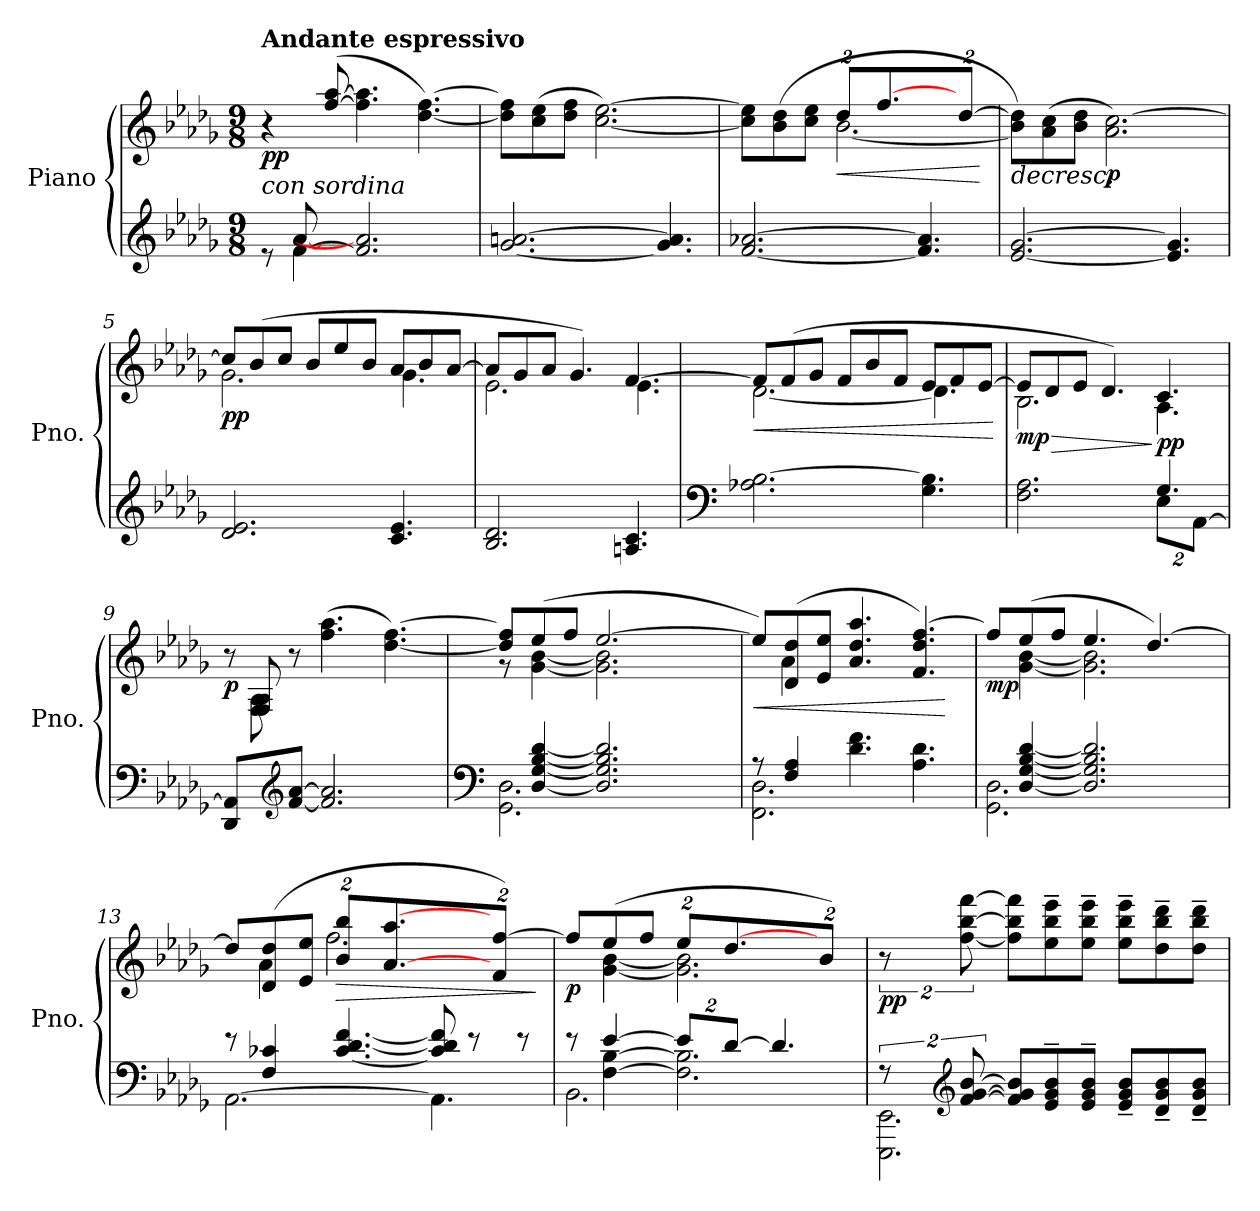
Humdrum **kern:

**kern	**kern	**dynam
*part1	*part1	*part1
*staff2	*staff1	*staff1/2
*I"Piano	*	*
*I'Pno.	*	*
*clefG2	*clefG2	*
*k[b-e-a-d-g-]	*k[b-e-a-d-g-]	*
*M9/8	*M9/8	*
*MM75	*MM75	*
=1	=1	=1
*^	*^	*
!	!	!LO:TX:a:B:t=Andante espressivo	!	!
!LO:TX:a:i:t=con sordina	!	!	!	!
!	!	!	!	!LO:DY:b
8re	8ryy	4r	4ryy	pp
[4f\	[8a-/L	.	.	.
.	2..ryy	(>[8ff [8aa-	8ff\ 8aa-\J	.
2.f/] 2.a-/]	.	4.ff\] 4.aa-\]	2.ryy	.
.	.	[4.dd-\ [4.ff\)	.	.
*v	*v	*	*	*
*	*v	*v	*
=2	=2	=2
[2.g-/ [2.an/	8dd-\] 8ff\]L	.
.	(>8cc\ 8ee-\	.
.	8dd-\ 8ff\J	.
.	[2.cc\ [2.ee-\)	.
4.g-/] 4.a/]	.	.
=3	=3	=3
*	*^	*
[2.f/ [2.a-X/	8cc\] 8ee-\]L	4.ryy	.
.	(>8b-\ 8dd-\	.	.
.	8cc\ 8ee-\J	.	.
*	*Xbrackettup	*	*
!	!	!	!LO:HP:b
.	16%3dd-/L	[2.b-\	<
.	[4.ff/	.	.
4.f/] 4.a-/]	.	.	.
.	[16%3dd-/J	.	.
*	*v	*v	*
.	.	[
=4	=4	=4
!	!	!LO:HP:b
[2.e-/ [2.g-/	8b-\] 8dd-\]L)	>
.	(>8a-\ 8cc\	.
.	8b-\ 8dd-\J	.
!	!	!LO:DY:b
.	2.a-\ [2.cc\)	p
4.e-/] 4.g-/]	.	.
.	.	]
=5	=5	=5
*	*^	*
!	!	!	!LO:DY:b
2.d-/ 2.e-/	8cc/L]	2.g-\	pp
.	(>8b-/	.	.
.	8cc/J	.	.
.	8b-/L	.	.
.	8ee-/	.	.
.	8b-/J	.	.
4.c/ 4.e-/	8a-/L	4.g-\	.
.	8b-/	.	.
.	[8a-/J	.	.
!!LO:LB:g=z	!!
=6	=6	=6	=6
2.B-/ 2.d-/	8a-/L]	2.e-\	.
.	8g-/	.	.
.	8a-/J	.	.
.	4.g-/)	.	.
4.An/ 4.c/	[4.f/	4.e-\	.
=7	=7	=7	=7
*clefF4	*	*	*
!	!	!	!LO:HP:b
2.A-X\ [2.B-\	8f/L]	[2.d-\	<
.	(>8f/	.	.
.	8g-/J	.	.
.	8f/L	.	.
.	8b-/	.	.
.	8f/J	.	.
4.G-\ 4.B-\]	8e-/L	4.d-\]	.
.	8f/	.	.
.	[8e-/J	.	.
*	*v	*v	*
.	.	[
=8	=8	=8
*^	*	*
!	!	!	!LO:HP:b
*	*	*^	*
!	!	!	!	!LO:DY:n=1:b
2.F\ 2.A-\	2.ryy	8e-/L]	2.B-\	> mp
.	.	8d-/	.	.
.	.	8e-/J	.	.
.	.	4.d-/)	.	.
*Xbrackettup	*	*	*	*
!	!	!	!	!LO:DY:n=2:b
16%3E-\L	4.G-/	4.c/	4.A-\	] pp
[16%3AA-\J	.	.	.	.
*v	*v	*	*	*
=9	=9	=9	=9
!	!	!	!LO:DY:b
8DD-/ 8AA-/]L	8r	8ryy	p
8ryy	8F/ 8A-/	8F\ 8A-\	.
*clefG2	*	*	*
[8f/ [8a-/J	8r	2..ryy	.
2.f/] 2.a-/]	(>4.ff\ 4.aa-\	.	.
.	[4.dd-\ [4.ff\)	.	.
=10	=10	=10	=10
*clefF4	*	*	*
*^	*	*	*
2.GG-\ 2.D-\	8ryy	8dd-/] 8ff/]L	8r	.
.	[4D-/ [4G-/ [4B-/ [4d-/	(>8ee-/	[4g-\ [4b-\	.
.	.	8ff/J	.	.
.	2.D-/] 2.G-/] 2.B-/] 2.d-/]	[2.ee-/	2.g-\] 2.b-\]	.
4ryy	.	.	.	.
8ryy	.	.	.	.
!!LO:LB:g=z	!!
=11	=11	=11	=11	=11
!	!	!	!	!LO:HP:b
8r	2.FF\ 2.D-\	8ee-/L])	8ryy	<
4F/ 4A-/	.	(>8d-/ 8dd-/	4a-\	.
.	.	8e-/ 8ee-/J	.	.
4.d-\ 4.f\	.	4.a-/ 4.dd-/ 4.aa-/	2.ryy	.
4.A-\ 4.d-\	4.ryy	4.f/ 4.dd-/ [4.ff/)	.	.
*v	*v	*	*	*
*	*v	*v	*
.	.	[
=12	=12	=12
*^	*^	*
!	!	!	!	!LO:DY:b
2.GG-\ 2.D-\	8ryy	8ff/L]	8ryy	mp
.	[4D-/ [4G-/ [4B-/ [4d-/	(>8ee-/	[4g-\ [4b-\	.
.	.	8ff/J	.	.
.	2.D-/] 2.G-/] 2.B-/] 2.d-/]	4.ee-/	2.g-\] 2.b-\]	.
4ryy	.	[4.dd-/)	.	.
8ryy	.	.	.	.
=13	=13	=13	=13	=13
[2.AA-\	8re	8dd-/L]	8ryy	.
.	4F/ 4c-X/	(>8d-/ 8dd-/	4a-\	.
.	.	8e-/ 8ee-/J	.	.
!	!	!	!	!LO:HP:b
.	[4.c-/ [4.d-/ [4.f/	16%3b-/ 16%3bb-/L	2.ff\	>
.	.	[4.a-/ [4.aa-/	.	.
4.AA-\]	8c-/] 8d-/] 8f/]	.	.	.
.	8re	.	.	.
.	.	16%3f/ [16%3ff/J)	.	.
.	8re	.	.	.
*v	*v	*	*	*
*	*v	*v	*
.	.	]
=14	=14	=14
*^	*^	*
*	*^	*	*	*
!	!	!	!	!	!LO:DY:b
8r	2.BB-\	8ryy	8ff/L]	8ryy	p
[4e-/	.	[4F\ [4B-\	(>8ee-/	[4g-\ [4b-\	.
.	.	.	8ff/J	.	.
16%3e-/L]	.	2.F\] 2.B-\]	16%3ee-/L	2.g-\] 2.b-\]	.
[16%3d-/J	.	.	[4.dd-/	.	.
4.d-/]	4.ryy	.	.	.	.
.	.	.	16%3b-/J)	.	.
*v	*v	*v	*	*	*
*	*v	*v	*
!!LO:LB:g=z
=15	=15	=15
*brackettup	*brackettup	*
*^	*	*
!	!	!	!LO:DY:b
16%3r	2.EEE-\ 2.EE-\	16%3r	pp
*clefG2	*	*	*
[16%3f/ [16%3g-/ [16%3b-/	.	[16%3ff\ [16%3bb-\ [16%3fff\	.
8f/] 8g-/] 8b-/]L	.	8ff\] 8bb-\] 8fff\]L	.
8e-/~ 8g-/~ 8b-/~	.	8ee-\~ 8bb-\~ 8eee-\~	.
8e-/~ 8g-/~ 8b-/~J	.	8ee-\~ 8bb-\~ 8eee-\~J	.
8e-/~ 8g-/~ 8b-/~L	4.ryy	8ee-\~ 8bb-\~ 8eee-\~L	.
8d-/~ 8g-/~ 8b-/~	.	8dd-\~ 8bb-\~ 8ddd-\~	.
8d-/~ 8g-/~ 8b-/~J	.	8dd-\~ 8bb-\~ 8ddd-\~J	.
*v	*v	*	*
=	=	=
*-	*-	*-
